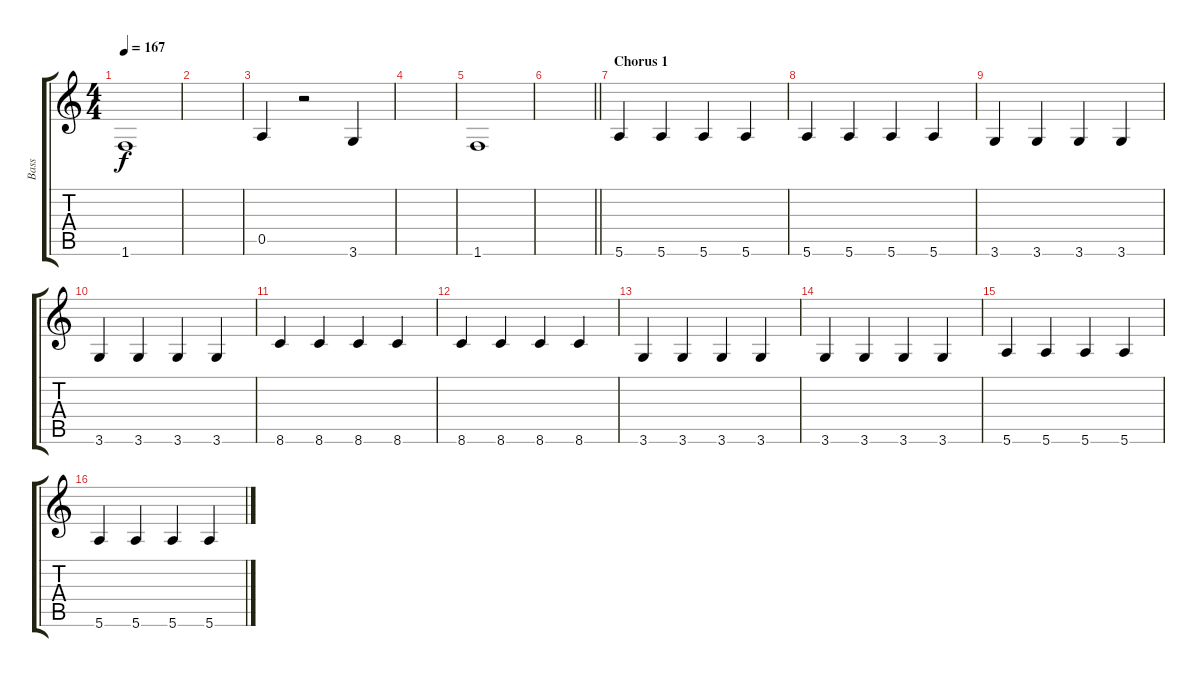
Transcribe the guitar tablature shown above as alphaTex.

\track ("Bass" "Bass") {instrument electricbassfinger}
\staff {score tabs}
\tuning (E4 B3 G3 D3 A2 E2) {hide}
\ts (4 4)
\tempo 167
\clef g2
\ks c
1.6.1{dy f} |
|
0.5.4 r.2 3.6.4 |
|
1.6.1 |
\barLineRight lightlight
|
\section ("" "Chorus 1")
5.6.4 5.6.4 5.6.4 5.6.4 |
5.6.4 5.6.4 5.6.4 5.6.4 |
3.6.4 3.6.4 3.6.4 3.6.4 |
3.6.4 3.6.4 3.6.4 3.6.4 |
8.6.4 8.6.4 8.6.4 8.6.4 |
8.6.4 8.6.4 8.6.4 8.6.4 |
3.6.4 3.6.4 3.6.4 3.6.4 |
3.6.4 3.6.4 3.6.4 3.6.4 |
5.6.4 5.6.4 5.6.4 5.6.4 |
5.6.4 5.6.4 5.6.4 5.6.4
